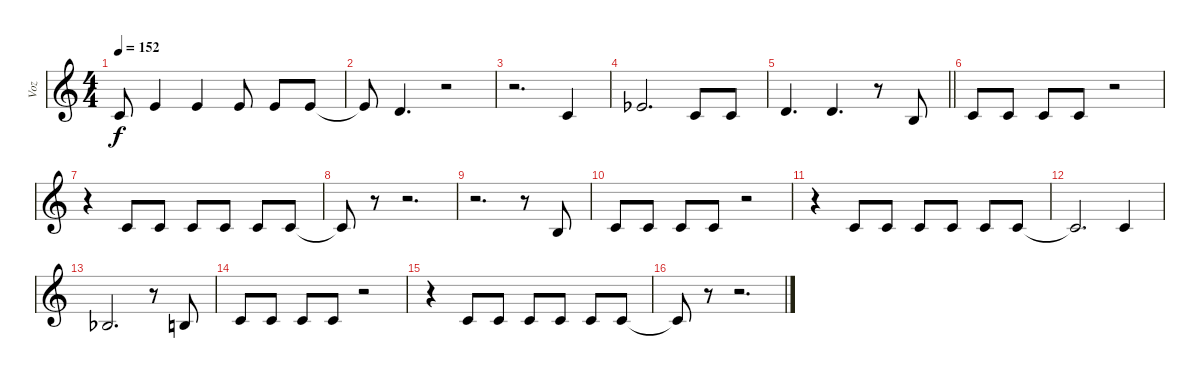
\track ("Voz" "Voz") {instrument choiraahs}
\staff {score}
\tuning (E4 B3 G3 D3 A2 E2) {hide}
\ts (4 4)
\tempo 152
\clef g2
\ks c
1.2{t}.8{dy f} 0.1.4 5.2.4 0.1.8 0.1.8 0.1.8 |
0.1{t}.8 3.2.4{d} r.2 |
r.2{d} 1.2.4 |
4.2{acc b}.2{d} 1.2.8 1.2.8 |
\barLineRight lightlight
7.3.4{d} 3.2.4{d} r.8 0.2.8 |
1.2.8 1.2.8 1.2.8 1.2.8 r.2 |
r.4 1.2.8 1.2.8 1.2.8 1.2.8 1.2.8 1.2.8 |
1.2{t}.8 r.8 r.2{d} |
r.2{d} r.8 0.2.8 |
1.2.8 1.2.8 1.2.8 1.2.8 r.2 |
r.4 1.2.8 1.2.8 1.2.8 1.2.8 1.2.8 1.2.8 |
1.2{t}.2{d} 1.2.4 |
3.3{acc b}.2{d} r.8 0.2.8 |
1.2.8 1.2.8 1.2.8 1.2.8 r.2 |
r.4 1.2.8 1.2.8 1.2.8 1.2.8 1.2.8 1.2.8 |
1.2{t}.8 r.8 r.2{d}
